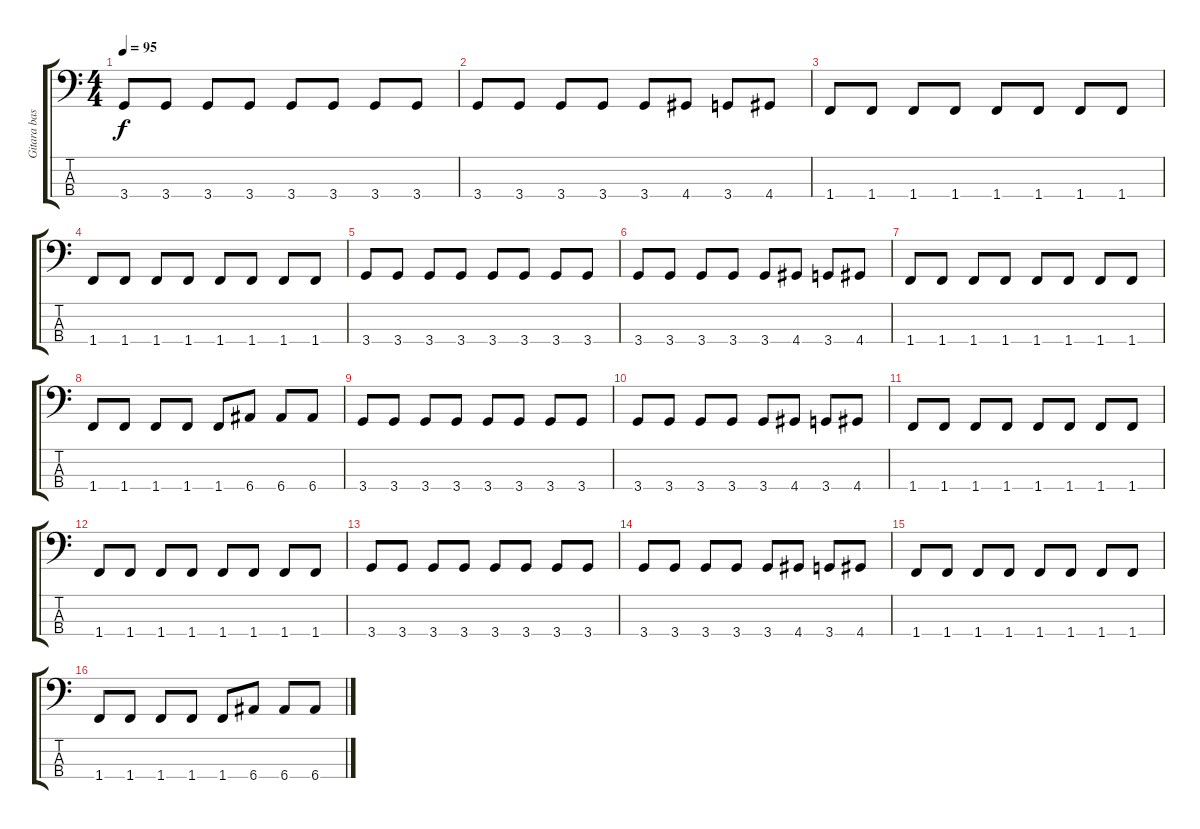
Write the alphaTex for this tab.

\track ("Gitara basowa" "Gitara bas") {instrument electricbassfinger}
\staff {score tabs}
\tuning (G2 D2 A1 E1) {hide}
\ts (4 4)
\tempo 95
\clef f4
\ks c
3.4.8{dy f} 3.4.8 3.4.8 3.4.8 3.4.8 3.4.8 3.4.8 3.4.8 |
3.4.8 3.4.8 3.4.8 3.4.8 3.4.8 4.4.8 3.4.8 4.4.8 |
1.4.8 1.4.8 1.4.8 1.4.8 1.4.8 1.4.8 1.4.8 1.4.8 |
1.4.8 1.4.8 1.4.8 1.4.8 1.4.8 1.4.8 1.4.8 1.4.8 |
3.4.8 3.4.8 3.4.8 3.4.8 3.4.8 3.4.8 3.4.8 3.4.8 |
3.4.8 3.4.8 3.4.8 3.4.8 3.4.8 4.4.8 3.4.8 4.4.8 |
1.4.8 1.4.8 1.4.8 1.4.8 1.4.8 1.4.8 1.4.8 1.4.8 |
1.4.8 1.4.8 1.4.8 1.4.8 1.4.8 6.4.8 6.4.8 6.4.8 |
3.4.8 3.4.8 3.4.8 3.4.8 3.4.8 3.4.8 3.4.8 3.4.8 |
3.4.8 3.4.8 3.4.8 3.4.8 3.4.8 4.4.8 3.4.8 4.4.8 |
1.4.8 1.4.8 1.4.8 1.4.8 1.4.8 1.4.8 1.4.8 1.4.8 |
1.4.8 1.4.8 1.4.8 1.4.8 1.4.8 1.4.8 1.4.8 1.4.8 |
3.4.8 3.4.8 3.4.8 3.4.8 3.4.8 3.4.8 3.4.8 3.4.8 |
3.4.8 3.4.8 3.4.8 3.4.8 3.4.8 4.4.8 3.4.8 4.4.8 |
1.4.8 1.4.8 1.4.8 1.4.8 1.4.8 1.4.8 1.4.8 1.4.8 |
1.4.8 1.4.8 1.4.8 1.4.8 1.4.8 6.4.8 6.4.8 6.4.8
